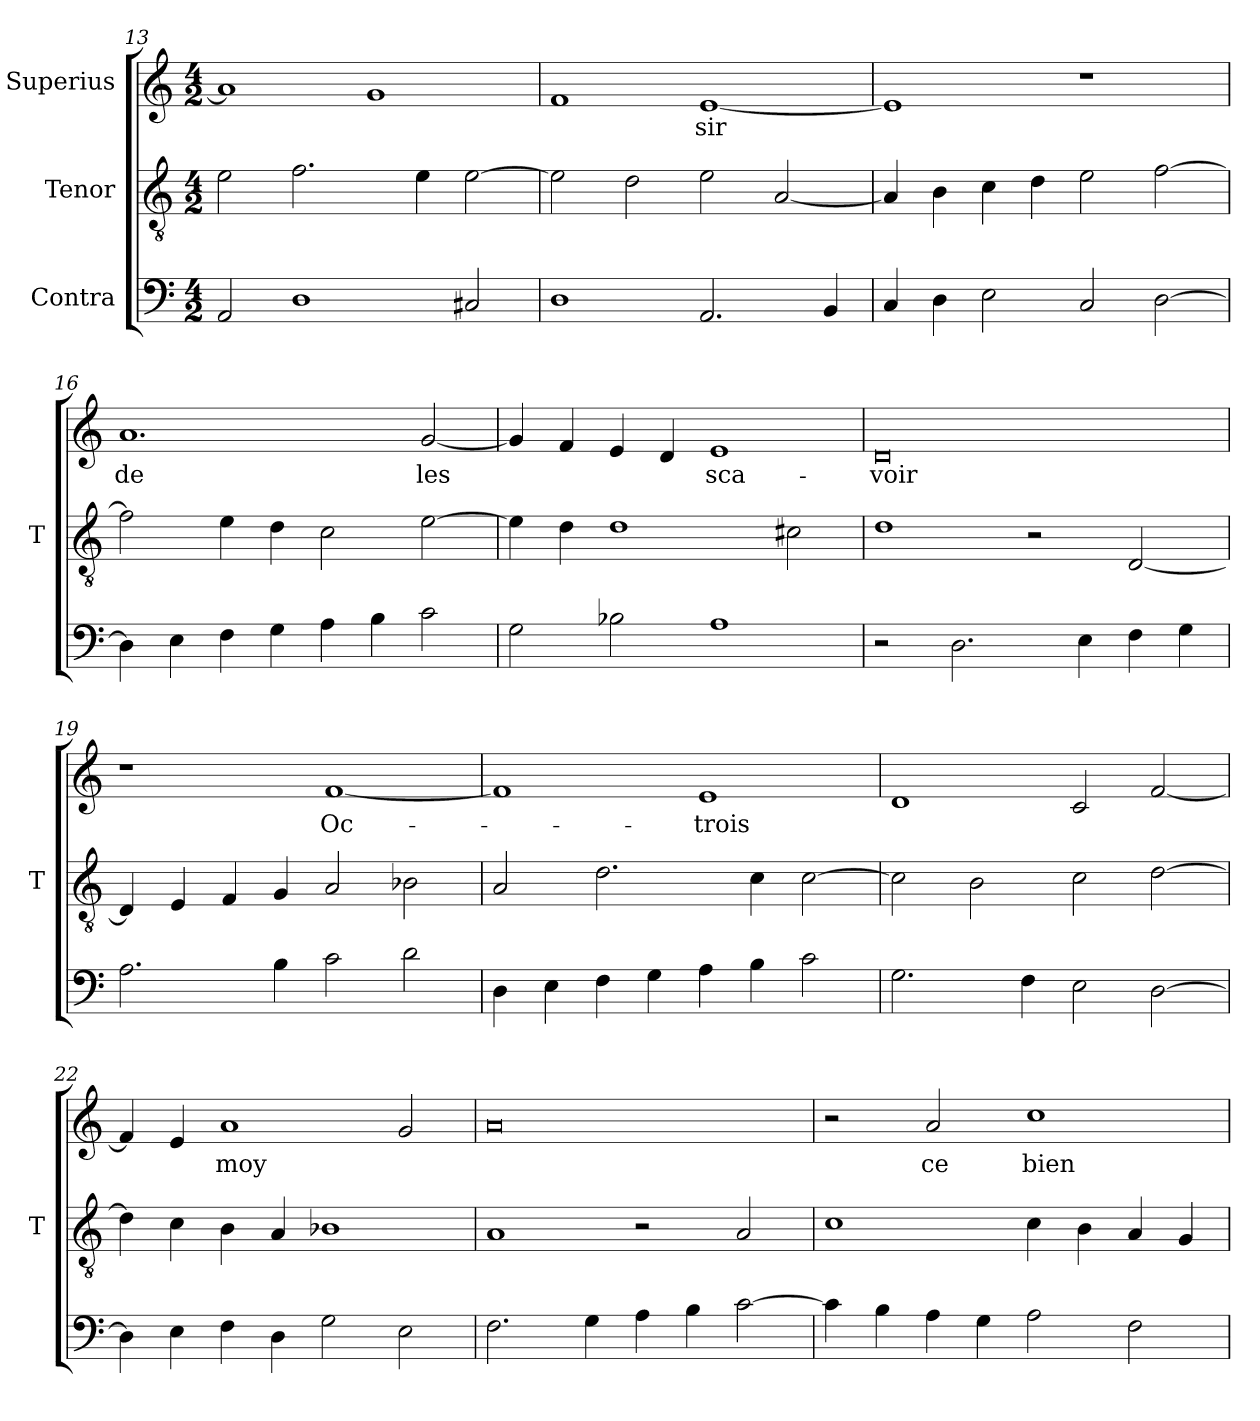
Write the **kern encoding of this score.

**kern	**kern	**kern	**text
*part3	*part2	*part1	*part1
*staff3	*staff2	*staff1	*staff1
*I"Contra	*I"Tenor	*I"Superius	*
*	*I'T	*	*
*clefF4	*clefGv2	*clefG2	*
*M4/2	*M4/2	*M4/2	*
=13	=13	=13	=13
2AA	2e	1a]	.
1D	2.f	.	.
.	.	1g	.
.	4e	.	.
2C#X	[2e	.	.
=14	=14	=14	=14
1D	2e]	1f	.
.	2d	.	.
2.AA	2e	[1e	-sir
.	[2A	.	.
4BB	.	.	.
=15	=15	=15	=15
4C	4A]	1e]	.
4D	4B	.	.
2E	4c	.	.
.	4d	.	.
2C	2e	1r	.
[2D	[2f	.	.
=16	=16	=16	=16
4D]	2f]	1.a	-de
4E	.	.	.
4F	4e	.	.
4G	4d	.	.
4A	2c	.	.
4B	.	.	.
2c	[2e	[2g	-les
=17	=17	=17	=17
2G	4e]	4g]	.
.	4d	4f	.
2B-X	1d	4e	.
.	.	4d	.
1A	.	1e	sca-
.	2c#X	.	.
=18	=18	=18	=18
2r	1d	0d	-voir
2.D	.	.	.
.	2r	.	.
4E	.	.	.
4F	[2D	.	.
4G	.	.	.
=19	=19	=19	=19
2.A	4D]	1r	.
.	4E	.	.
.	4F	.	.
4B	4G	.	.
2c	2A	[1f	Oc-
2d	2B-X	.	.
=20	=20	=20	=20
4D	2A	1f]	.
4E	.	.	.
4F	2.d	.	.
4G	.	.	.
4A	.	1e	-trois
4B	4c	.	.
2c	[2c	.	.
=21	=21	=21	=21
2.G	2c]	1d	.
.	2B	.	.
4F	.	.	.
2E	2c	2c	.
[2D	[2d	[2f	.
=22	=22	=22	=22
4D]	4d]	4f]	.
4E	4c	4e	.
4F	4B	1a	-moy
4D	4A	.	.
2G	1B-X	.	.
2E	.	2g	.
=23	=23	=23	=23
2.F	1A	0a	.
4G	.	.	.
4A	2r	.	.
4B	.	.	.
[2c	2A	.	.
=24	=24	=24	=24
4c]	1c	2r	.
4B	.	.	.
4A	.	2a	-ce
4G	.	.	.
2A	4c	1cc	-bien
.	4B	.	.
2F	4A	.	.
.	4G	.	.
=	=	=	=
*-	*-	*-	*-
